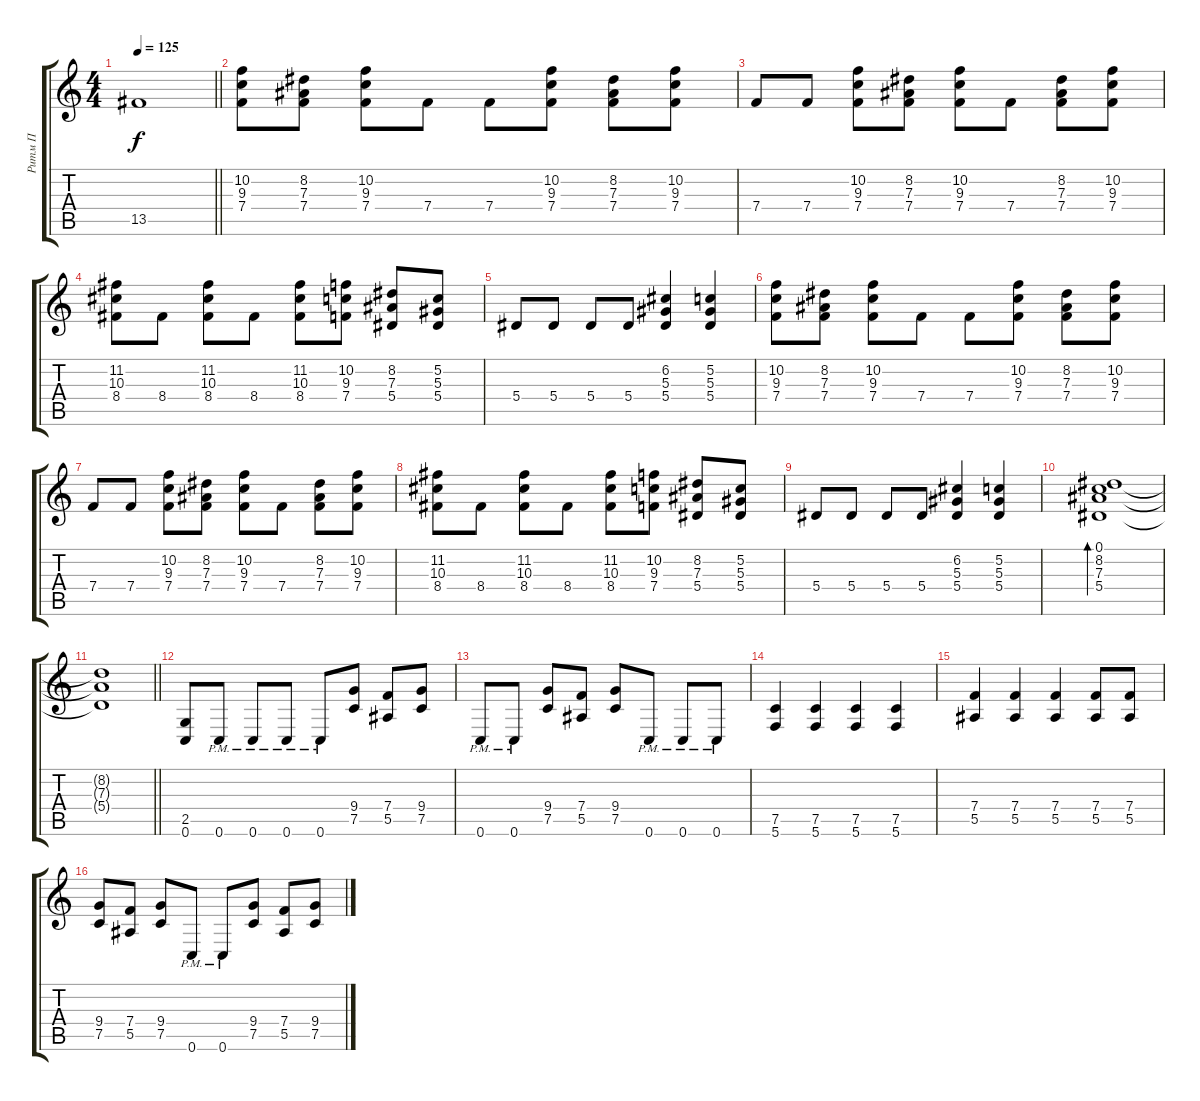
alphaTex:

\track ("Ритм П" "Ритм П") {instrument overdrivenguitar}
\staff {score tabs}
\tuning (C4 G3 Eb3 Bb2 F2 C2) {hide}
\ts (4 4)
\tempo 125
\clef g2
\barLineRight lightlight
\ks c
13.5{t}.1{dy f} |
(10.2 9.3 7.4).8 (8.2 7.3 7.4).8 (10.2 9.3 7.4).8 7.4.8 7.4.8 (10.2 9.3 7.4).8 (8.2 7.3 7.4).8 (10.2 9.3 7.4).8 |
7.4.8 7.4.8 (10.2 9.3 7.4).8 (8.2 7.3 7.4).8 (10.2 9.3 7.4).8 7.4.8 (8.2 7.3 7.4).8 (10.2 9.3 7.4).8 |
(11.2 10.3 8.4).8 8.4.8 (11.2 10.3 8.4).8 8.4.8 (11.2 10.3 8.4).8 (10.2 9.3 7.4).8 (8.2 7.3 5.4).8 (5.2 5.3 5.4).8 |
5.4.8 5.4.8 5.4.8 5.4.8 (6.2 5.3 5.4).4 (5.2 5.3 5.4).4 |
(10.2 9.3 7.4).8 (8.2 7.3 7.4).8 (10.2 9.3 7.4).8 7.4.8 7.4.8 (10.2 9.3 7.4).8 (8.2 7.3 7.4).8 (10.2 9.3 7.4).8 |
7.4.8 7.4.8 (10.2 9.3 7.4).8 (8.2 7.3 7.4).8 (10.2 9.3 7.4).8 7.4.8 (8.2 7.3 7.4).8 (10.2 9.3 7.4).8 |
(11.2 10.3 8.4).8 8.4.8 (11.2 10.3 8.4).8 8.4.8 (11.2 10.3 8.4).8 (10.2 9.3 7.4).8 (8.2 7.3 5.4).8 (5.2 5.3 5.4).8 |
5.4.8 5.4.8 5.4.8 5.4.8 (6.2 5.3 5.4).4 (5.2 5.3 5.4).4 |
(0.1 8.2 7.3 5.4).1{bd 240} |
\barLineRight lightlight
(8.2{t} 7.3{t} 5.4{t}).1 |
(2.5 0.6).8 0.6{pm}.8 0.6{pm}.8 0.6{pm}.8 0.6{pm}.8 (9.4 7.5).8 (7.4 5.5).8 (9.4 7.5).8 |
0.6{pm}.8 0.6{pm}.8 (9.4 7.5).8 (7.4 5.5).8 (9.4 7.5).8 0.6{pm}.8 0.6{pm}.8 0.6{pm}.8 |
(7.5 5.6).4 (7.5 5.6).4 (7.5 5.6).4 (7.5 5.6).4 |
(7.4 5.5).4 (7.4 5.5).4 (7.4 5.5).4 (7.4 5.5).8 (7.4 5.5).8 |
(9.4 7.5).8 (7.4 5.5).8 (9.4 7.5).8 0.6{pm}.8 0.6{pm}.8 (9.4 7.5).8 (7.4 5.5).8 (9.4 7.5).8
